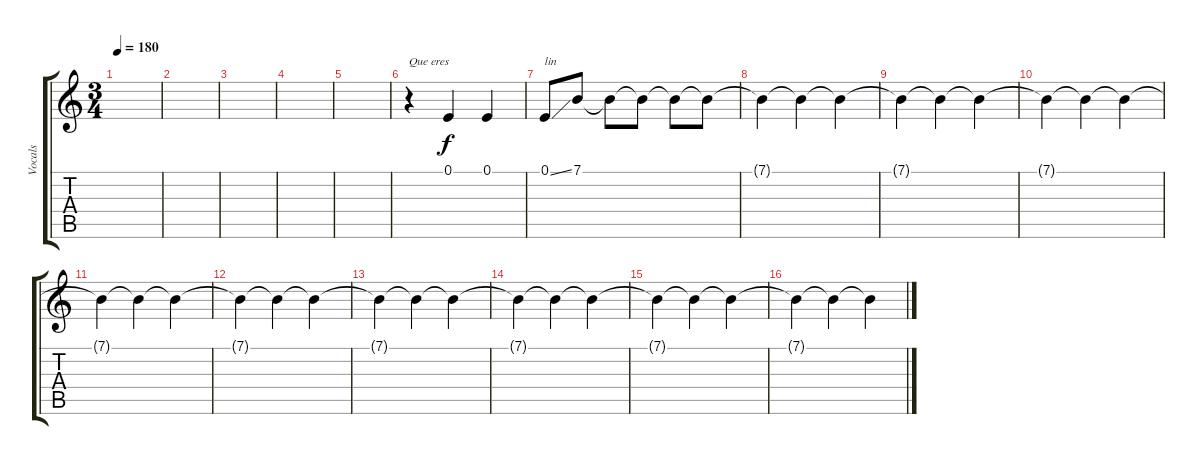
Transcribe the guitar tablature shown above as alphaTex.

\track ("Vocals" "Vocals") {instrument shakuhachi}
\staff {score tabs}
\tuning (E4 B3 G3 D3 A2 E2) {hide}
\ts (3 4)
\tempo 180
\clef g2
\ks c
|
|
|
|
|
r.4{txt "Que eres"} 0.1.4 0.1.4 |
0.1{ss}.8{txt "lin"} 7.1.8 7.1{t}.8 7.1{t}.8 7.1{t}.8 7.1{t}.8 |
7.1{t}.4 7.1{t}.4 7.1{t}.4 |
7.1{t}.4 7.1{t}.4 7.1{t}.4 |
7.1{t}.4 7.1{t}.4 7.1{t}.4 |
7.1{t}.4 7.1{t}.4 7.1{t}.4 |
7.1{t}.4 7.1{t}.4 7.1{t}.4 |
7.1{t}.4 7.1{t}.4 7.1{t}.4 |
7.1{t}.4 7.1{t}.4 7.1{t}.4 |
7.1{t}.4 7.1{t}.4 7.1{t}.4 |
7.1{t}.4 7.1{t}.4 7.1{t}.4
